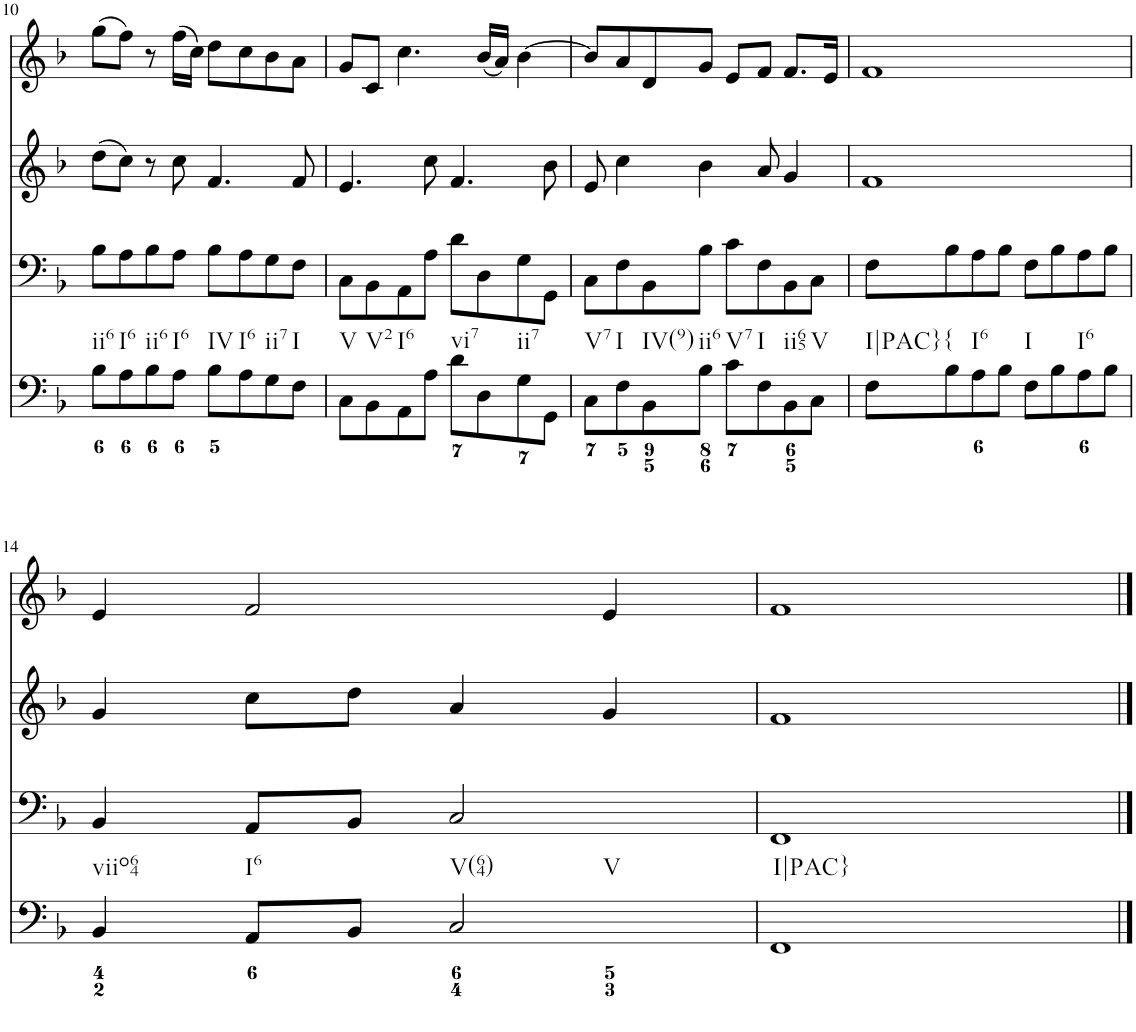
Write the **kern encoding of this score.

**kern	**kern	**kern	**kern
*part4	*part3	*part2	*part1
*staff4	*staff3	*staff2	*staff1
*I"Piano	*I"Piano	*I"Piano	*I"Piano
*I'Pno	*I'Pno	*I'Pno	*I'Pno
!!LO:PB:g=z
*clefF4	*clefF4	*clefG2	*clefG2
*k[b-]	*k[b-]	*k[b-]	*k[b-]
*F:	*F:	*F:	*F:
*M4/4	*M4/4	*M4/4	*M4/4
*met(c)	*met(c)	*met(c)	*met(c)
=10	=10	=10	=10
!LO:TX:b:t=ii6	!	!	!
8B-\L	8B-\L	(8dd\L	(8gg\L
!LO:TX:b:t=I6	!	!	!
8A\	8A\	8cc\J)	8ff\J)
!LO:TX:b:t=ii6	!	!	!
8B-\	8B-\	8r	8r
!LO:TX:b:t=I6	!	!	!
8A\J	8A\J	8cc\	(16ff\LL
.	.	.	16cc\JJ)
!LO:TX:b:t=IV	!	!	!
8B-\L	8B-\L	4.f/	8dd\L
!LO:TX:b:t=I6	!	!	!
8A\	8A\	.	8cc\
!LO:TX:b:t=ii7	!	!	!
8G\	8G\	.	8b-\
!LO:TX:b:t=I	!	!	!
8F\J	8F\J	8f/	8a\J
=11	=11	=11	=11
!LO:TX:b:t=V	!	!	!
8C\L	8C\L	4.e/	8g/L
!LO:TX:b:t=V2	!	!	!
8BB-\	8BB-\	.	8c/J
!LO:TX:b:t=I6	!	!	!
8AA\	8AA\	.	4.cc\
8A\J	8A\J	8cc\	.
!LO:TX:b:t=vi7	!	!	!
8d\L	8d\L	4.f/	.
8D\	8D\	.	(16b-/LL
.	.	.	16a/JJ)
!LO:TX:b:t=ii7	!	!	!
8G\	8G\	.	[4b-\
8GG\J	8GG\J	8b-\	.
=12	=12	=12	=12
!LO:TX:b:t=V7	!	!	!
8C\L	8C\L	8e/	8b-/L]
!LO:TX:b:t=I	!	!	!
8F\	8F\	4cc\	8a/
!LO:TX:b:t=IV(9)	!	!	!
8BB-\	8BB-\	.	8d/
!LO:TX:b:t=ii6	!	!	!
8B-\J	8B-\J	4b-\	8g/J
!LO:TX:b:t=V7	!	!	!
8c\L	8c\L	.	8e/L
!LO:TX:b:t=I	!	!	!
8F\	8F\	8a/	8f/J
!LO:TX:b:t=ii65	!	!	!
8BB-\	8BB-\	4g/	8.f/L
!LO:TX:b:t=V	!	!	!
8C\J	8C\J	.	.
.	.	.	16e/Jk
=13	=13	=13	=13
!LO:TX:b:t=I|PAC}	!	!	!
8F\L	8F\L	1f	1f
!LO:TX:b:t={	!	!	!
8B-\	8B-\	.	.
!LO:TX:b:t=I6	!	!	!
8A\	8A\	.	.
8B-\J	8B-\J	.	.
!LO:TX:b:t=I	!	!	!
8F\L	8F\L	.	.
8B-\	8B-\	.	.
!LO:TX:b:t=I6	!	!	!
8A\	8A\	.	.
8B-\J	8B-\J	.	.
!!LO:LB:g=z
=14	=14	=14	=14
!LO:TX:b:t=viio64	!	!	!
4BB-/	4BB-/	4g/	4e/
!LO:TX:b:t=I6	!	!	!
8AA/L	8AA/L	8cc\L	2f/
8BB-/J	8BB-/J	8dd\J	.
!LO:TX:b:t=V(64)	!	!	!
!LO:TX:b:t=V	!	!	!
2C/	2C/	4a/	.
.	.	4g/	4e/
=15	=15	=15	=15
!LO:TX:b:t=I|PAC}	!	!	!
1FF	1FF	1f	1f
==	==	==	==
*-	*-	*-	*-
